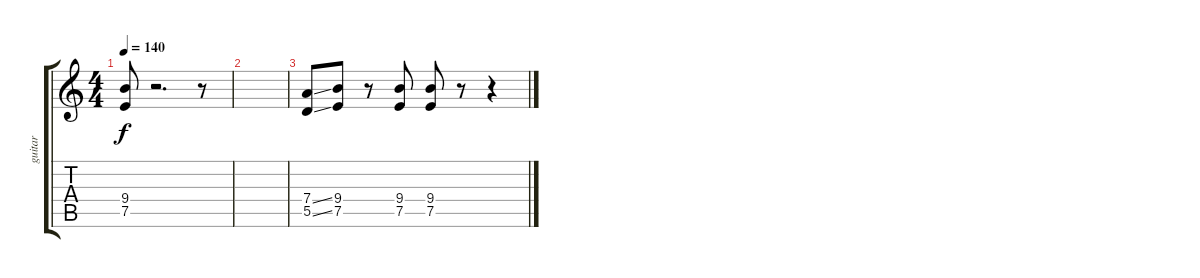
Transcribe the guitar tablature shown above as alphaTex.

\track ("guitar" "guitar") {instrument distortionguitar}
\staff {score tabs}
\tuning (E4 B3 G3 D3 A2 E2) {hide}
\ts (4 4)
\tempo 140
\clef g2
\ks c
(9.4 7.5).8{dy f} r.2{d} r.8 |
|
(7.4{ss} 5.5{ss}).8 (9.4 7.5).8 r.8 (9.4 7.5).8 (9.4 7.5).8 r.8 r.4
